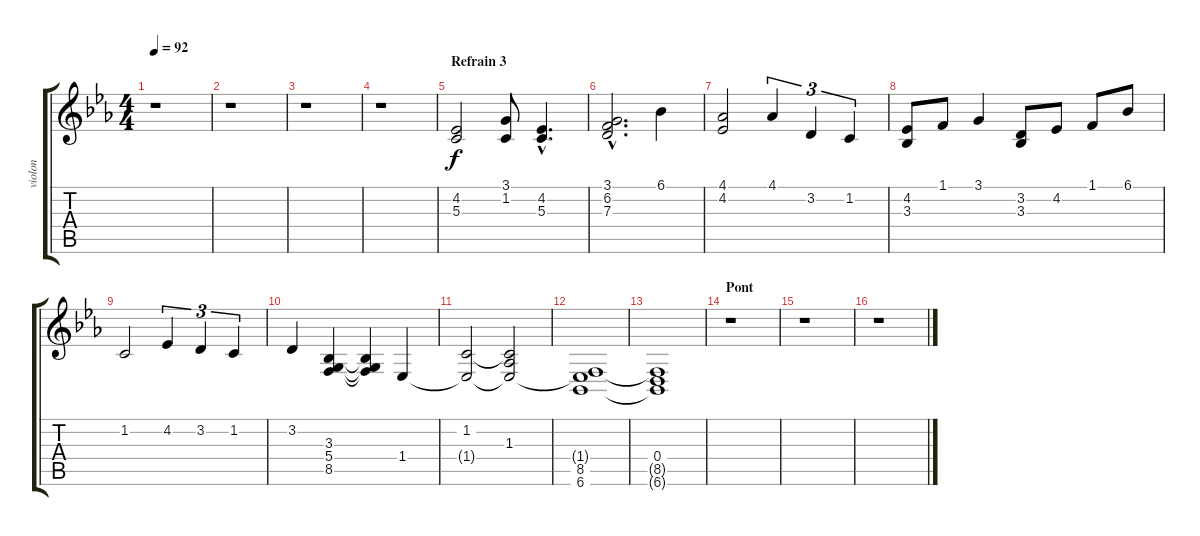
\track ("violon" "violon") {instrument violin}
\staff {score tabs}
\tuning (E4 B3 G3 D3 A2 E2) {hide}
\ts (4 4)
\tempo 92
\clef g2
\ks eb
r.1{dy f} |
r.1 |
r.1 |
r.1 |
\section ("" "Refrain 3")
(4.2 5.3).2 (3.1 1.2).8 (4.2{hac} 5.3{hac}).4{d} |
(3.1{hac} 6.2{hac} 7.3{hac}).2{d} 6.1.4 |
(4.1 4.2).2 4.1.4{tu (3 2)} 3.2.4{tu (3 2)} 1.2.4{tu (3 2)} |
(4.2 3.3).8 1.1.8 3.1.4 (3.2 3.3).8 4.2.8 1.1.8 6.1.8 |
1.2.2 4.2.4{tu (3 2)} 3.2.4{tu (3 2)} 1.2.4{tu (3 2)} |
3.2.4 (3.3 5.4 8.5).4 (3.3{t} 5.4{t} 8.5{t}).4 1.4.4 |
(1.2 1.4{t}).2 (1.2{t} 1.3 1.4{t}).2 |
(1.4{t} 8.5 6.6).1 |
(0.4 8.5{t} 6.6{t}).1 |
\section ("" "Pont")
r.1 |
r.1 |
r.1
